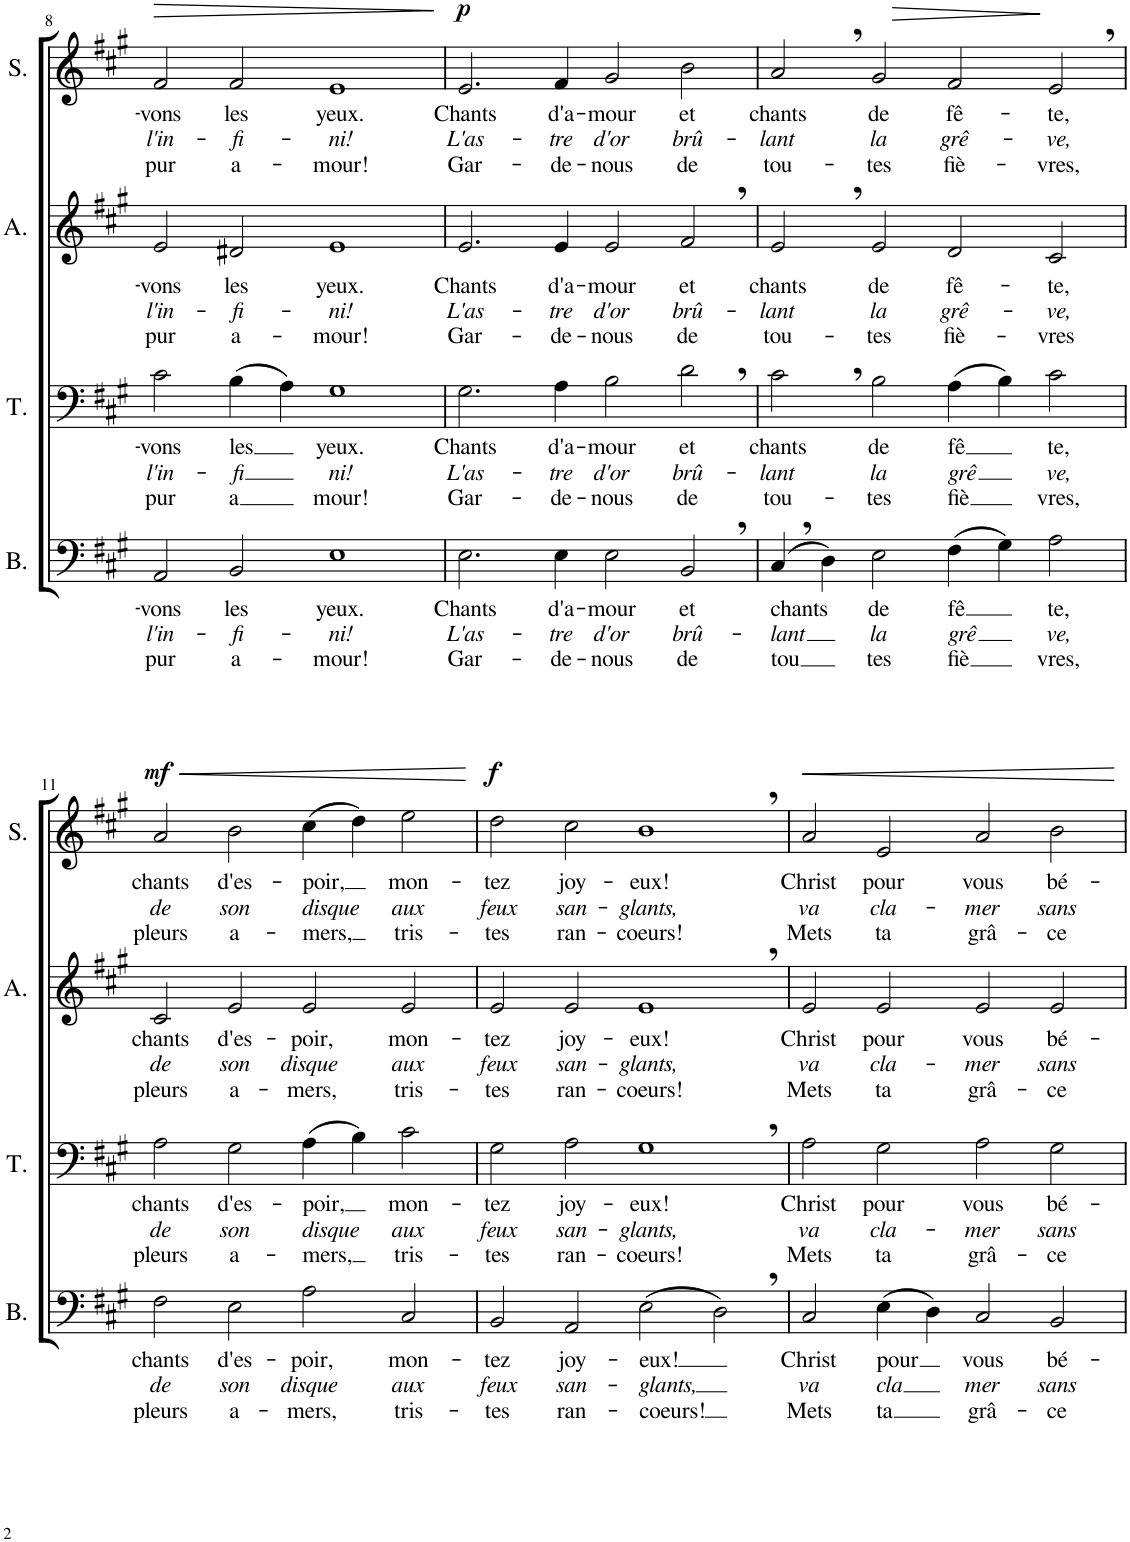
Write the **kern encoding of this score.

**kern	**text	**text	**text	**kern	**text	**text	**text	**kern	**text	**text	**text	**kern	**text	**text	**text	**dynam
*part4	*part4	*part4	*part4	*part3	*part3	*part3	*part3	*part2	*part2	*part2	*part2	*part1	*part1	*part1	*part1	*part1
*staff4	*staff4	*staff4	*staff4	*staff3	*staff3	*staff3	*staff3	*staff2	*staff2	*staff2	*staff2	*staff1	*staff1	*staff1	*staff1	*staff1
*I"Basse	*	*	*	*I"Ténor	*	*	*	*I"Alto	*	*	*	*I"Soprane	*	*	*	*
*I'B.	*	*	*	*I'T.	*	*	*	*I'A.	*	*	*	*I'S.	*	*	*	*
!!LO:PB:g=z
*clefF4	*	*	*	*clefF4	*	*	*	*clefG2	*	*	*	*clefG2	*	*	*	*
*k[f#c#g#]	*	*	*	*k[f#c#g#]	*	*	*	*k[f#c#g#]	*	*	*	*k[f#c#g#]	*	*	*	*
*M4/2	*	*	*	*M4/2	*	*	*	*M4/2	*	*	*	*M4/2	*	*	*	*
=8	=8	=8	=8	=8	=8	=8	=8	=8	=8	=8	=8	=8	=8	=8	=8	=8
!	!LO:LY:b	!LO:LY:b	!LO:LY:b	!	!LO:LY:b	!LO:LY:b	!LO:LY:b	!	!LO:LY:b	!LO:LY:b	!LO:LY:b	!	!LO:LY:b	!LO:LY:b	!LO:LY:b	!LO:HP:b
2AA/	-vons	l'in-	pur	2c#\	-vons	l'in-	pur	2e/	-vons	l'in-	pur	2f#/	-vons	l'in-	pur	>
!	!LO:LY:b	!LO:LY:b	!LO:LY:b	!	!LO:LY:b	!LO:LY:b	!LO:LY:b	!	!LO:LY:b	!LO:LY:b	!LO:LY:b	!	!LO:LY:b	!LO:LY:b	!LO:LY:b	!
2BB/	les	-fi-	a-	(4B\	les	-fi	a	2d#X/	les	-fi-	a-	2f#/	les	-fi-	a-	.
.	.	.	.	4A\)	.	.	.	.	.	.	.	.	.	.	.	.
!	!LO:LY:b	!LO:LY:b	!LO:LY:b	!	!LO:LY:b	!LO:LY:b	!LO:LY:b	!	!LO:LY:b	!LO:LY:b	!LO:LY:b	!	!LO:LY:b	!LO:LY:b	!LO:LY:b	!
1E	yeux.	-ni!	-mour!	1G#	yeux.	ni!	mour!	1e	yeux.	-ni!	-mour!	1e	yeux.	-ni!	-mour!	.
.	.	.	.	.	.	.	.	.	.	.	.	.	.	.	.	]
=9	=9	=9	=9	=9	=9	=9	=9	=9	=9	=9	=9	=9	=9	=9	=9	=9
!	!LO:LY:b	!LO:LY:b	!LO:LY:b	!	!LO:LY:b	!LO:LY:b	!LO:LY:b	!	!LO:LY:b	!LO:LY:b	!LO:LY:b	!	!LO:LY:b	!LO:LY:b	!LO:LY:b	!LO:DY:a
2.E\	Chants	L'as-	Gar-	2.G#\	Chants	L'as-	Gar-	2.e/	Chants	L'as-	Gar-	2.e/	Chants	L'as-	Gar-	p
!	!LO:LY:b	!LO:LY:b	!LO:LY:b	!	!LO:LY:b	!LO:LY:b	!LO:LY:b	!	!LO:LY:b	!LO:LY:b	!LO:LY:b	!	!LO:LY:b	!LO:LY:b	!LO:LY:b	!
4E\	d'a-	-tre	-de-	4A\	d'a-	-tre	-de-	4e/	d'a-	-tre	-de-	4f#/	d'a-	-tre	-de-	.
!	!LO:LY:b	!LO:LY:b	!LO:LY:b	!	!LO:LY:b	!LO:LY:b	!LO:LY:b	!	!LO:LY:b	!LO:LY:b	!LO:LY:b	!	!LO:LY:b	!LO:LY:b	!LO:LY:b	!
2E\	-mour	d'or	-nous	2B\	-mour	d'or	-nous	2e/	-mour	d'or	-nous	2g#/	-mour	d'or	-nous	.
!	!LO:LY:b	!LO:LY:b	!LO:LY:b	!	!LO:LY:b	!LO:LY:b	!LO:LY:b	!	!LO:LY:b	!LO:LY:b	!LO:LY:b	!	!LO:LY:b	!LO:LY:b	!LO:LY:b	!
2BB,/	et	brû-	de	2d,\	et	brû-	de	2f#,/	et	brû-	de	2b\	et	brû-	de	.
=10	=10	=10	=10	=10	=10	=10	=10	=10	=10	=10	=10	=10	=10	=10	=10	=10
!	!LO:LY:b	!LO:LY:b	!LO:LY:b	!	!LO:LY:b	!LO:LY:b	!LO:LY:b	!	!LO:LY:b	!LO:LY:b	!LO:LY:b	!	!LO:LY:b	!LO:LY:b	!LO:LY:b	!
(4C#,/	chants	-lant	tou	2c#,\	chants	-lant	tou-	2e,/	chants	-lant	tou-	2a,/	chants	-lant	tou-	.
4D\)	.	.	.	.	.	.	.	.	.	.	.	.	.	.	.	.
!	!LO:LY:b	!LO:LY:b	!LO:LY:b	!	!LO:LY:b	!LO:LY:b	!LO:LY:b	!	!LO:LY:b	!LO:LY:b	!LO:LY:b	!	!LO:LY:b	!LO:LY:b	!LO:LY:b	!LO:HP:b
2E\	de	la	tes	2B\	de	la	-tes	2e/	de	la	-tes	2g#/	de	la	-tes	>
!	!LO:LY:b	!LO:LY:b	!LO:LY:b	!	!LO:LY:b	!LO:LY:b	!LO:LY:b	!	!LO:LY:b	!LO:LY:b	!LO:LY:b	!	!LO:LY:b	!LO:LY:b	!LO:LY:b	!
(4F#\	fê	grê	-fiè	(4A\	-fê	grê	fiè	2d/	fê-	grê-	fiè-	2f#/	fê-	grê-	fiè-	.
4G#\)	.	.	.	4B\)	.	.	.	.	.	.	.	.	.	.	.	.
!	!LO:LY:b	!LO:LY:b	!LO:LY:b	!	!LO:LY:b	!LO:LY:b	!LO:LY:b	!	!LO:LY:b	!LO:LY:b	!LO:LY:b	!	!LO:LY:b	!LO:LY:b	!LO:LY:b	!
2A\	te,	ve,	vres,	2c#\	te,	ve,	vres,	2c#/	-te,	-ve,	-vres	2e,/	-te,	-ve,	-vres,	]
!!LO:LB:g=z
=11	=11	=11	=11	=11	=11	=11	=11	=11	=11	=11	=11	=11	=11	=11	=11	=11
!	!LO:LY:b	!LO:LY:b	!LO:LY:b	!	!LO:LY:b	!LO:LY:b	!LO:LY:b	!	!LO:LY:b	!LO:LY:b	!LO:LY:b	!	!LO:LY:b	!LO:LY:b	!LO:LY:b	!LO:HP:b
!	!	!	!	!	!	!	!	!	!	!	!	!	!	!	!	!LO:DY:n=1:a
2F#\	chants	de	pleurs	2A\	chants	de	pleurs	2c#/	chants	de	pleurs	2a/	chants	de	pleurs	< mf
!	!LO:LY:b	!LO:LY:b	!LO:LY:b	!	!LO:LY:b	!LO:LY:b	!LO:LY:b	!	!LO:LY:b	!LO:LY:b	!LO:LY:b	!	!LO:LY:b	!LO:LY:b	!LO:LY:b	!
2E\	d'es-	son	a-	2G#\	d'es-	son	a-	2e/	d'es-	son	a-	2b\	d'es-	son	a-	.
!	!LO:LY:b	!LO:LY:b	!LO:LY:b	!	!LO:LY:b	!LO:LY:b	!LO:LY:b	!	!LO:LY:b	!LO:LY:b	!LO:LY:b	!	!LO:LY:b	!LO:LY:b	!LO:LY:b	!
2A\	-poir,	disque	-mers,	(4A\	-poir,	disque	-mers,	2e/	-poir,	disque	-mers,	(4cc#\	-poir,	disque	-mers,	.
.	.	.	.	4B\)	.	.	.	.	.	.	.	4dd\)	.	.	.	.
!	!LO:LY:b	!LO:LY:b	!LO:LY:b	!	!LO:LY:b	!LO:LY:b	!LO:LY:b	!	!LO:LY:b	!LO:LY:b	!LO:LY:b	!	!LO:LY:b	!LO:LY:b	!LO:LY:b	!
2C#/	mon-	aux	tris-	2c#\	mon-	aux	tris-	2e/	mon-	aux	tris-	2ee\	mon-	aux	tris-	.
.	.	.	.	.	.	.	.	.	.	.	.	.	.	.	.	[
=12	=12	=12	=12	=12	=12	=12	=12	=12	=12	=12	=12	=12	=12	=12	=12	=12
!	!LO:LY:b	!LO:LY:b	!LO:LY:b	!	!LO:LY:b	!LO:LY:b	!LO:LY:b	!	!LO:LY:b	!LO:LY:b	!LO:LY:b	!	!LO:LY:b	!LO:LY:b	!LO:LY:b	!LO:DY:a
2BB/	-tez	feux	-tes	2G#\	-tez	feux	-tes	2e/	-tez	feux	-tes	2dd\	-tez	feux	-tes	f
!	!LO:LY:b	!LO:LY:b	!LO:LY:b	!	!LO:LY:b	!LO:LY:b	!LO:LY:b	!	!LO:LY:b	!LO:LY:b	!LO:LY:b	!	!LO:LY:b	!LO:LY:b	!LO:LY:b	!
2AA/	joy-	san-	ran-	2A\	joy-	san-	ran-	2e/	joy-	san-	ran-	2cc#\	joy-	san-	ran-	.
!	!LO:LY:b	!LO:LY:b	!LO:LY:b	!	!LO:LY:b	!LO:LY:b	!LO:LY:b	!	!LO:LY:b	!LO:LY:b	!LO:LY:b	!	!LO:LY:b	!LO:LY:b	!LO:LY:b	!
(2E\	-eux!	-glants,	-coeurs!	1G#,	-eux!	-glants,	-coeurs!	1e,	-eux!	-glants,	-coeurs!	1b,	-eux!	-glants,	-coeurs!	.
2D,\)	.	.	.	.	.	.	.	.	.	.	.	.	.	.	.	.
=13	=13	=13	=13	=13	=13	=13	=13	=13	=13	=13	=13	=13	=13	=13	=13	=13
!	!LO:LY:b	!LO:LY:b	!LO:LY:b	!	!LO:LY:b	!LO:LY:b	!LO:LY:b	!	!LO:LY:b	!LO:LY:b	!LO:LY:b	!	!LO:LY:b	!LO:LY:b	!LO:LY:b	!LO:HP:b
2C#/	Christ	va	Mets	2A\	Christ	va	Mets	2e/	Christ	va	Mets	2a/	Christ	va	Mets	<
!	!LO:LY:b	!LO:LY:b	!LO:LY:b	!	!LO:LY:b	!LO:LY:b	!LO:LY:b	!	!LO:LY:b	!LO:LY:b	!LO:LY:b	!	!LO:LY:b	!LO:LY:b	!LO:LY:b	!
(4E\	pour	cla	ta	2G#\	pour	cla-	ta	2e/	pour	cla-	ta	2e/	pour	cla-	ta	.
4D\)	.	.	.	.	.	.	.	.	.	.	.	.	.	.	.	.
!	!LO:LY:b	!LO:LY:b	!LO:LY:b	!	!LO:LY:b	!LO:LY:b	!LO:LY:b	!	!LO:LY:b	!LO:LY:b	!LO:LY:b	!	!LO:LY:b	!LO:LY:b	!LO:LY:b	!
2C#/	vous	mer	grâ-	2A\	vous	-mer	grâ-	2e/	vous	-mer	grâ-	2a/	vous	-mer	grâ-	.
!	!LO:LY:b	!LO:LY:b	!LO:LY:b	!	!LO:LY:b	!LO:LY:b	!LO:LY:b	!	!LO:LY:b	!LO:LY:b	!LO:LY:b	!	!LO:LY:b	!LO:LY:b	!LO:LY:b	!
2BB/	bé-	sans	-ce	2G#\	bé-	sans	-ce	2e/	bé-	sans	-ce	2b\	bé-	sans	-ce	.
.	.	.	.	.	.	.	.	.	.	.	.	.	.	.	.	[
=	=	=	=	=	=	=	=	=	=	=	=	=	=	=	=	=
*-	*-	*-	*-	*-	*-	*-	*-	*-	*-	*-	*-	*-	*-	*-	*-	*-
